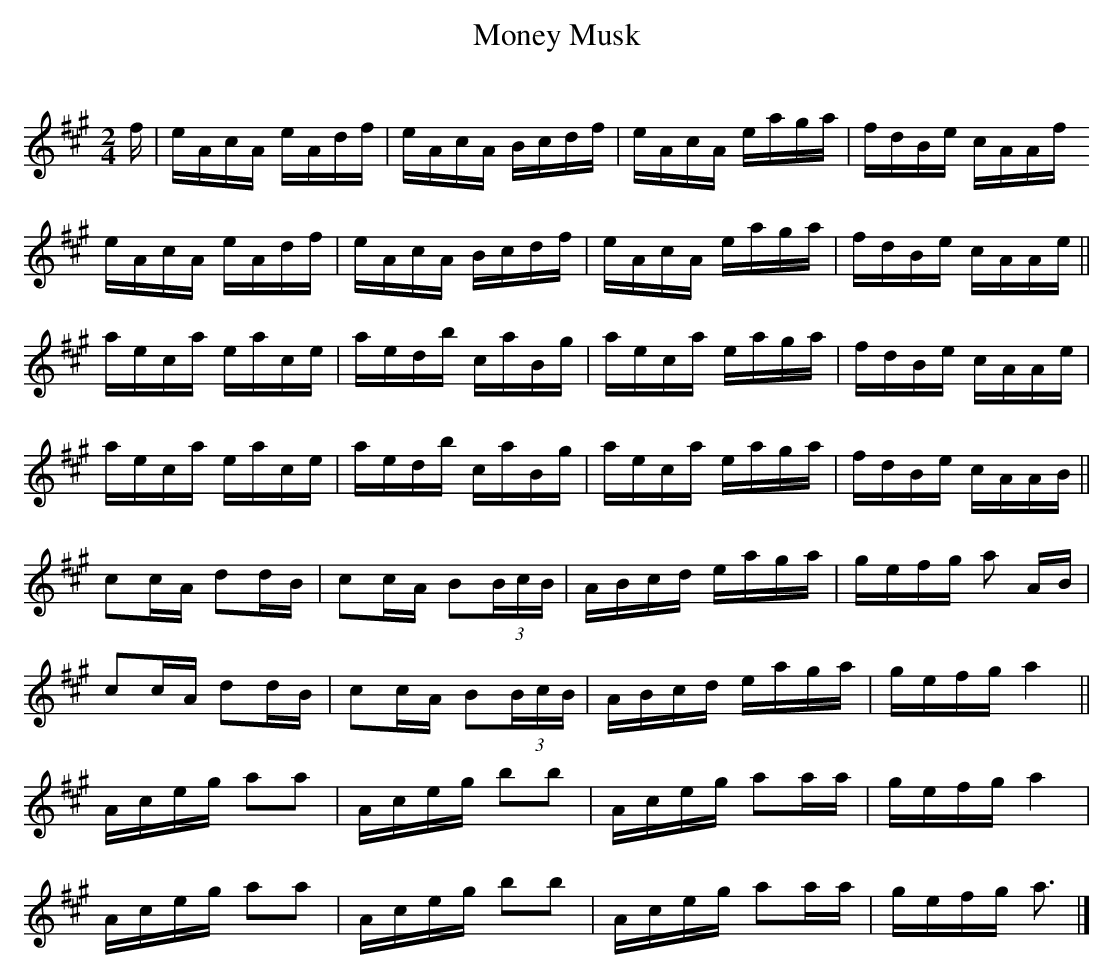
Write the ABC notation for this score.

X:1
T: Money Musk
C:
M:2/4
K:A
f|eAcA eAdf|eAcA Bcdf|eAcA eaga|fdBe cAAf
eAcA eAdf|eAcA Bcdf|eAcA eaga|fdBe cAAe||
aeca eace|aedb caBg|aeca eaga|fdBe cAAe|
aeca eace|aedb caBg|aeca eaga|fdBe cAAB||
c2cA d2dB|c2cA B2(3BcB|ABcd eaga|gefg a2 AB|
c2cA d2dB|c2cA B2(3BcB|ABcd eaga|gefg a4||
Aceg a2a2|Aceg b2b2|Aceg a2aa|gefg a4|
Aceg a2a2|Aceg b2b2|Aceg a2aa|gefg a3|]
